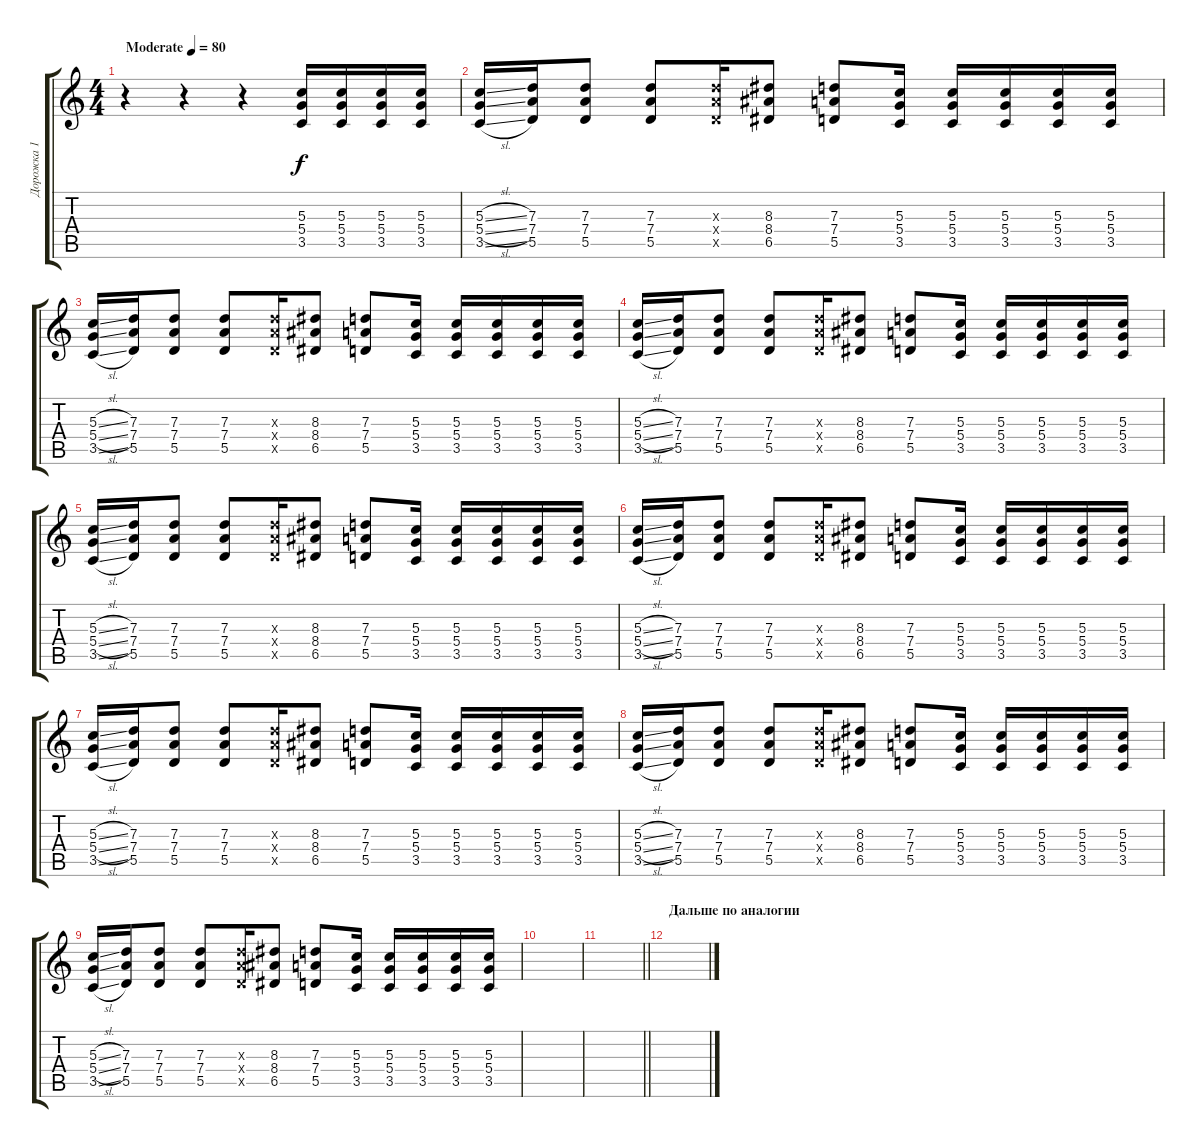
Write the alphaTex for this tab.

\track ("Дорожка 1" "Дорожка 1") {instrument acousticguitarsteel}
\staff {score tabs}
\tuning (E4 B3 G3 D3 A2 E2) {hide}
\ts (4 4)
\tempo (80 "Moderate")
\clef g2
\ks c
r.4{dy f instrument acousticguitarsteel} r.4 r.4 (5.3 5.4 3.5).16 (5.3 5.4 3.5).16 (5.3 5.4 3.5).16 (5.3 5.4 3.5).16 |
(5.3{sl} 5.4{sl} 3.5{sl}).16 (7.3 7.4 5.5).16 (7.3 7.4 5.5).8 (7.3 7.4 5.5).8 (7.3{x} 7.4{x} 5.5{x}).16 (8.3 8.4 6.5).8 (7.3 7.4 5.5).8 (5.3 5.4 3.5).16 (5.3 5.4 3.5).16 (5.3 5.4 3.5).16 (5.3 5.4 3.5).16 (5.3 5.4 3.5).16 |
(5.3{sl} 5.4{sl} 3.5{sl}).16 (7.3 7.4 5.5).16 (7.3 7.4 5.5).8 (7.3 7.4 5.5).8 (7.3{x} 7.4{x} 5.5{x}).16 (8.3 8.4 6.5).8 (7.3 7.4 5.5).8 (5.3 5.4 3.5).16 (5.3 5.4 3.5).16 (5.3 5.4 3.5).16 (5.3 5.4 3.5).16 (5.3 5.4 3.5).16 |
(5.3{sl} 5.4{sl} 3.5{sl}).16 (7.3 7.4 5.5).16 (7.3 7.4 5.5).8 (7.3 7.4 5.5).8 (7.3{x} 7.4{x} 5.5{x}).16 (8.3 8.4 6.5).8 (7.3 7.4 5.5).8 (5.3 5.4 3.5).16 (5.3 5.4 3.5).16 (5.3 5.4 3.5).16 (5.3 5.4 3.5).16 (5.3 5.4 3.5).16 |
(5.3{sl} 5.4{sl} 3.5{sl}).16 (7.3 7.4 5.5).16 (7.3 7.4 5.5).8 (7.3 7.4 5.5).8 (7.3{x} 7.4{x} 5.5{x}).16 (8.3 8.4 6.5).8 (7.3 7.4 5.5).8 (5.3 5.4 3.5).16 (5.3 5.4 3.5).16 (5.3 5.4 3.5).16 (5.3 5.4 3.5).16 (5.3 5.4 3.5).16 |
(5.3{sl} 5.4{sl} 3.5{sl}).16 (7.3 7.4 5.5).16 (7.3 7.4 5.5).8 (7.3 7.4 5.5).8 (7.3{x} 7.4{x} 5.5{x}).16 (8.3 8.4 6.5).8 (7.3 7.4 5.5).8 (5.3 5.4 3.5).16 (5.3 5.4 3.5).16 (5.3 5.4 3.5).16 (5.3 5.4 3.5).16 (5.3 5.4 3.5).16 |
(5.3{sl} 5.4{sl} 3.5{sl}).16 (7.3 7.4 5.5).16 (7.3 7.4 5.5).8 (7.3 7.4 5.5).8 (7.3{x} 7.4{x} 5.5{x}).16 (8.3 8.4 6.5).8 (7.3 7.4 5.5).8 (5.3 5.4 3.5).16 (5.3 5.4 3.5).16 (5.3 5.4 3.5).16 (5.3 5.4 3.5).16 (5.3 5.4 3.5).16 |
(5.3{sl} 5.4{sl} 3.5{sl}).16 (7.3 7.4 5.5).16 (7.3 7.4 5.5).8 (7.3 7.4 5.5).8 (7.3{x} 7.4{x} 5.5{x}).16 (8.3 8.4 6.5).8 (7.3 7.4 5.5).8 (5.3 5.4 3.5).16 (5.3 5.4 3.5).16 (5.3 5.4 3.5).16 (5.3 5.4 3.5).16 (5.3 5.4 3.5).16 |
(5.3{sl} 5.4{sl} 3.5{sl}).16 (7.3 7.4 5.5).16 (7.3 7.4 5.5).8 (7.3 7.4 5.5).8 (7.3{x} 7.4{x} 5.5{x}).16 (8.3 8.4 6.5).8 (7.3 7.4 5.5).8 (5.3 5.4 3.5).16 (5.3 5.4 3.5).16 (5.3 5.4 3.5).16 (5.3 5.4 3.5).16 (5.3 5.4 3.5).16 |
|
\barLineRight lightlight
|
\section ("" "Дальше по аналогии")
